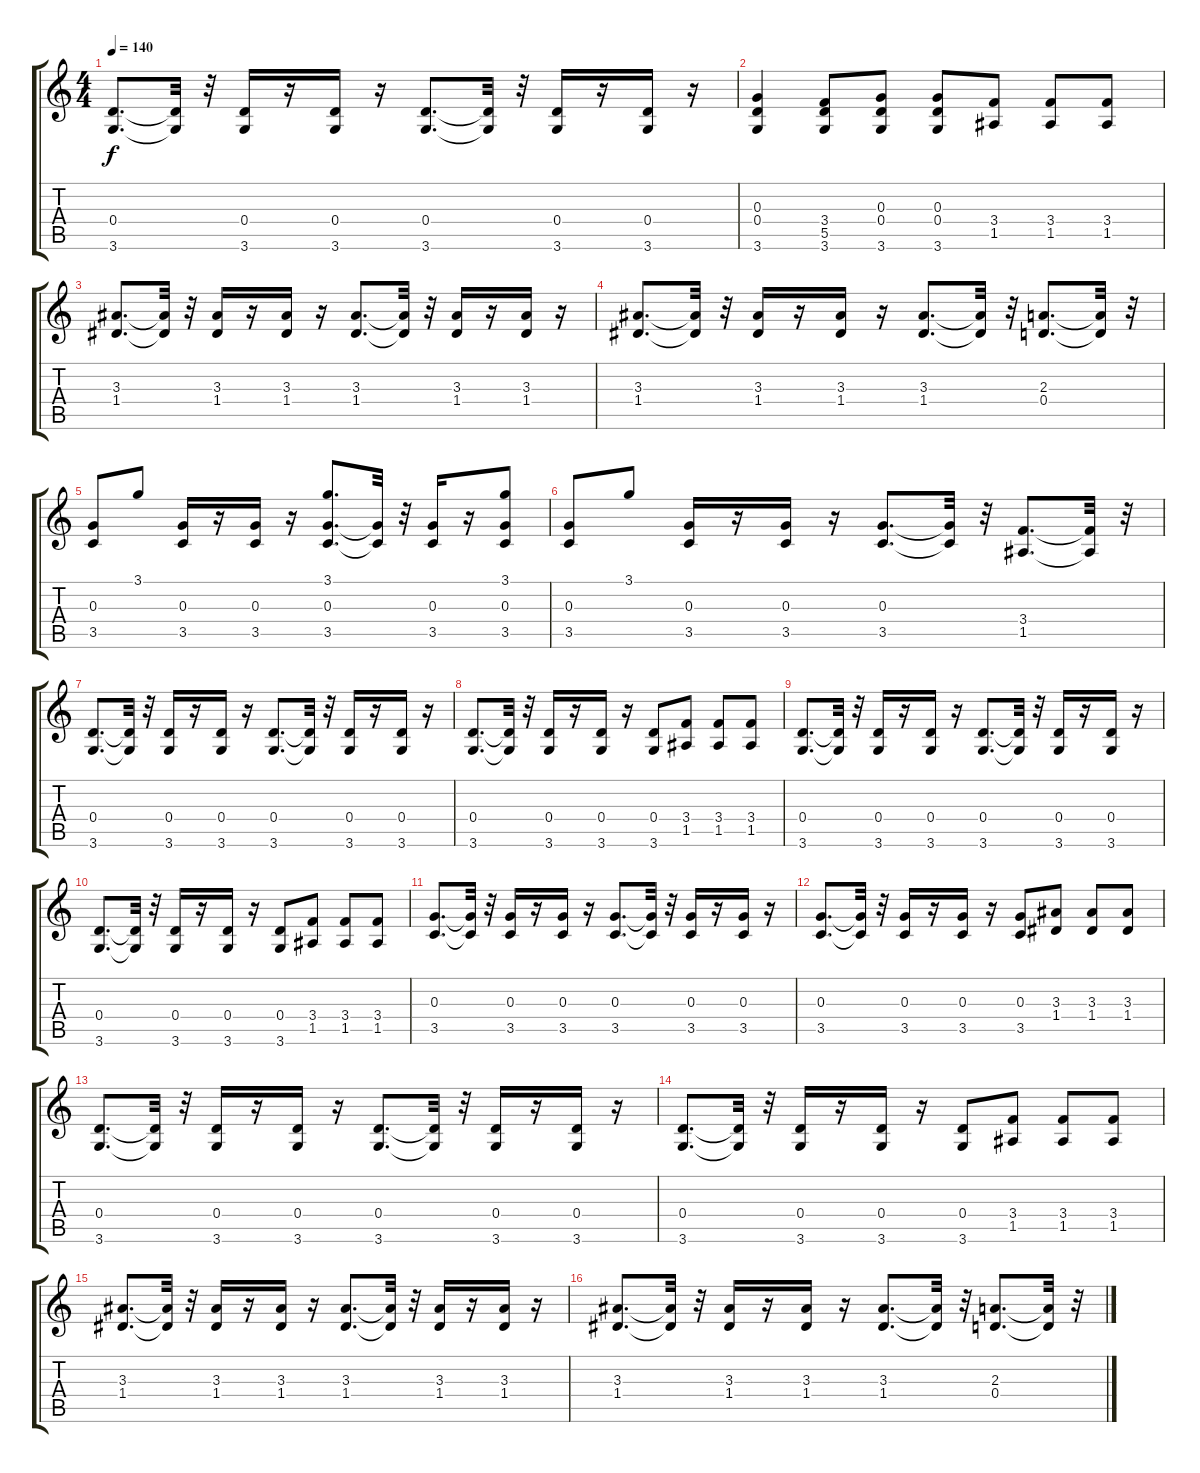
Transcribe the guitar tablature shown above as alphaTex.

\track "" {instrument distortionguitar}
\staff {score tabs}
\tuning (E4 B3 G3 D3 A2 E2) {hide}
\ts (4 4)
\tempo 140
\clef g2
\ks c
(0.4 3.6).8{d dy f} (0.4{t} 3.6{t}).32 r.32 (0.4 3.6).16 r.16 (0.4 3.6).16 r.16 (0.4 3.6).8{d} (0.4{t} 3.6{t}).32 r.32 (0.4 3.6).16 r.16 (0.4 3.6).16 r.16 |
(0.3 0.4 3.6).4 (3.4 5.5 3.6).8 (0.3 0.4 3.6).8 (0.3 0.4 3.6).8 (3.4 1.5).8 (3.4 1.5).8 (3.4 1.5).8 |
(3.3 1.4).8{d} (3.3{t} 1.4{t}).32 r.32 (3.3 1.4).16 r.16 (3.3 1.4).16 r.16 (3.3 1.4).8{d} (3.3{t} 1.4{t}).32 r.32 (3.3 1.4).16 r.16 (3.3 1.4).16 r.16 |
(3.3 1.4).8{d} (3.3{t} 1.4{t}).32 r.32 (3.3 1.4).16 r.16 (3.3 1.4).16 r.16 (3.3 1.4).8{d} (3.3{t} 1.4{t}).32 r.32 (2.3 0.4).8{d} (2.3{t} 0.4{t}).32 r.32 |
(0.3 3.5).8 3.1.8 (0.3 3.5).16 r.16 (0.3 3.5).16 r.16 (3.1 0.3 3.5).8{d} (0.3{t} 3.5{t}).32 r.32 (0.3 3.5).16 r.16 (3.1 0.3 3.5).8 |
(0.3 3.5).8 3.1.8 (0.3 3.5).16 r.16 (0.3 3.5).16 r.16 (0.3 3.5).8{d} (0.3{t} 3.5{t}).32 r.32 (3.4 1.5).8{d} (3.4{t} 1.5{t}).32 r.32 |
(0.4 3.6).8{d} (0.4{t} 3.6{t}).32 r.32 (0.4 3.6).16 r.16 (0.4 3.6).16 r.16 (0.4 3.6).8{d} (0.4{t} 3.6{t}).32 r.32 (0.4 3.6).16 r.16 (0.4 3.6).16 r.16 |
(0.4 3.6).8{d} (0.4{t} 3.6{t}).32 r.32 (0.4 3.6).16 r.16 (0.4 3.6).16 r.16 (0.4 3.6).8 (3.4 1.5).8 (3.4 1.5).8 (3.4 1.5).8 |
(0.4 3.6).8{d} (0.4{t} 3.6{t}).32 r.32 (0.4 3.6).16 r.16 (0.4 3.6).16 r.16 (0.4 3.6).8{d} (0.4{t} 3.6{t}).32 r.32 (0.4 3.6).16 r.16 (0.4 3.6).16 r.16 |
(0.4 3.6).8{d} (0.4{t} 3.6{t}).32 r.32 (0.4 3.6).16 r.16 (0.4 3.6).16 r.16 (0.4 3.6).8 (3.4 1.5).8 (3.4 1.5).8 (3.4 1.5).8 |
(0.3 3.5).8{d} (0.3{t} 3.5{t}).32 r.32 (0.3 3.5).16 r.16 (0.3 3.5).16 r.16 (0.3 3.5).8{d} (0.3{t} 3.5{t}).32 r.32 (0.3 3.5).16 r.16 (0.3 3.5).16 r.16 |
(0.3 3.5).8{d} (0.3{t} 3.5{t}).32 r.32 (0.3 3.5).16 r.16 (0.3 3.5).16 r.16 (0.3 3.5).8 (3.3 1.4).8 (3.3 1.4).8 (3.3 1.4).8 |
(0.4 3.6).8{d} (0.4{t} 3.6{t}).32 r.32 (0.4 3.6).16 r.16 (0.4 3.6).16 r.16 (0.4 3.6).8{d} (0.4{t} 3.6{t}).32 r.32 (0.4 3.6).16 r.16 (0.4 3.6).16 r.16 |
(0.4 3.6).8{d} (0.4{t} 3.6{t}).32 r.32 (0.4 3.6).16 r.16 (0.4 3.6).16 r.16 (0.4 3.6).8 (3.4 1.5).8 (3.4 1.5).8 (3.4 1.5).8 |
(3.3 1.4).8{d} (3.3{t} 1.4{t}).32 r.32 (3.3 1.4).16 r.16 (3.3 1.4).16 r.16 (3.3 1.4).8{d} (3.3{t} 1.4{t}).32 r.32 (3.3 1.4).16 r.16 (3.3 1.4).16 r.16 |
(3.3 1.4).8{d} (3.3{t} 1.4{t}).32 r.32 (3.3 1.4).16 r.16 (3.3 1.4).16 r.16 (3.3 1.4).8{d} (3.3{t} 1.4{t}).32 r.32 (2.3 0.4).8{d} (2.3{t} 0.4{t}).32 r.32
